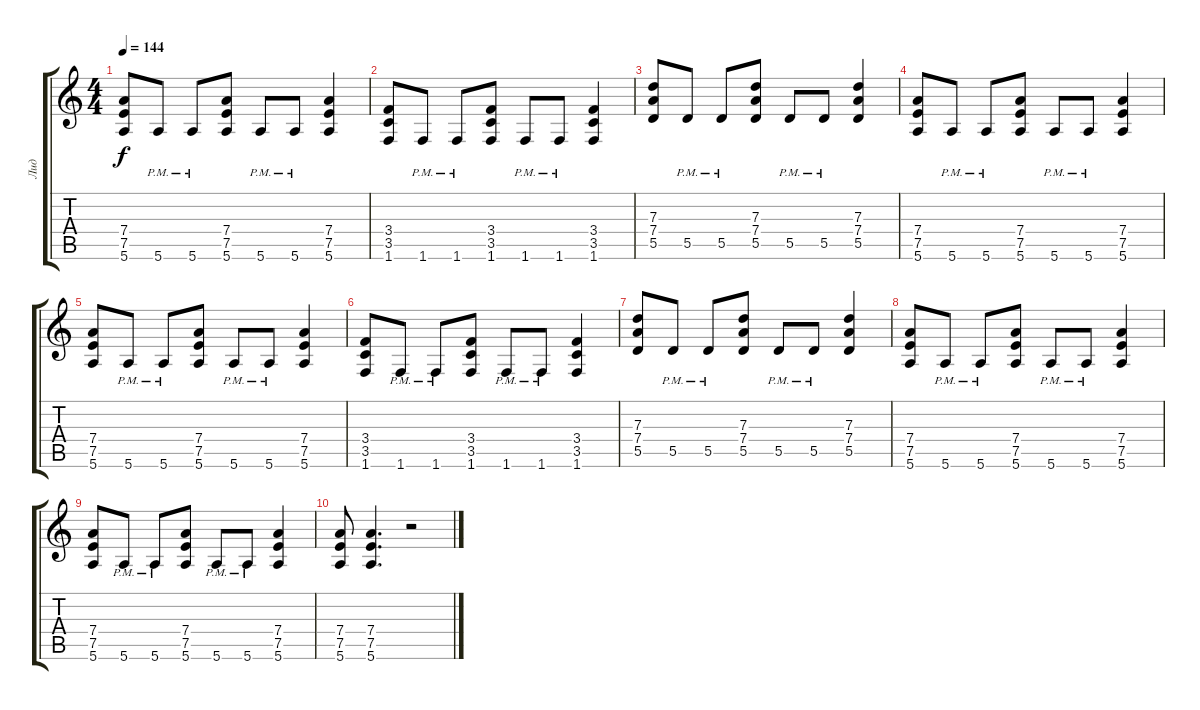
\track ("Лид" "Лид") {instrument distortionguitar}
\staff {score tabs}
\tuning (E4 B3 G3 D3 A2 E2) {hide}
\ts (4 4)
\tempo 144
\clef g2
\ks c
(7.4 7.5 5.6).8{dy f} 5.6{pm}.8 5.6{pm}.8 (7.4 7.5 5.6).8 5.6{pm}.8 5.6{pm}.8 (7.4 7.5 5.6).4 |
(3.4 3.5 1.6).8 1.6{pm}.8 1.6{pm}.8 (3.4 3.5 1.6).8 1.6{pm}.8 1.6{pm}.8 (3.4 3.5 1.6).4 |
(7.3 7.4 5.5).8 5.5{pm}.8 5.5{pm}.8 (7.3 7.4 5.5).8 5.5{pm}.8 5.5{pm}.8 (7.3 7.4 5.5).4 |
(7.4 7.5 5.6).8 5.6{pm}.8 5.6{pm}.8 (7.4 7.5 5.6).8 5.6{pm}.8 5.6{pm}.8 (7.4 7.5 5.6).4 |
(7.4 7.5 5.6).8 5.6{pm}.8 5.6{pm}.8 (7.4 7.5 5.6).8 5.6{pm}.8 5.6{pm}.8 (7.4 7.5 5.6).4 |
(3.4 3.5 1.6).8 1.6{pm}.8 1.6{pm}.8 (3.4 3.5 1.6).8 1.6{pm}.8 1.6{pm}.8 (3.4 3.5 1.6).4 |
(7.3 7.4 5.5).8 5.5{pm}.8 5.5{pm}.8 (7.3 7.4 5.5).8 5.5{pm}.8 5.5{pm}.8 (7.3 7.4 5.5).4 |
(7.4 7.5 5.6).8 5.6{pm}.8 5.6{pm}.8 (7.4 7.5 5.6).8 5.6{pm}.8 5.6{pm}.8 (7.4 7.5 5.6).4 |
(7.4 7.5 5.6).8 5.6{pm}.8 5.6{pm}.8 (7.4 7.5 5.6).8 5.6{pm}.8 5.6{pm}.8 (7.4 7.5 5.6).4 |
(7.4 7.5 5.6).8 (7.4 7.5 5.6).4{d} r.2
